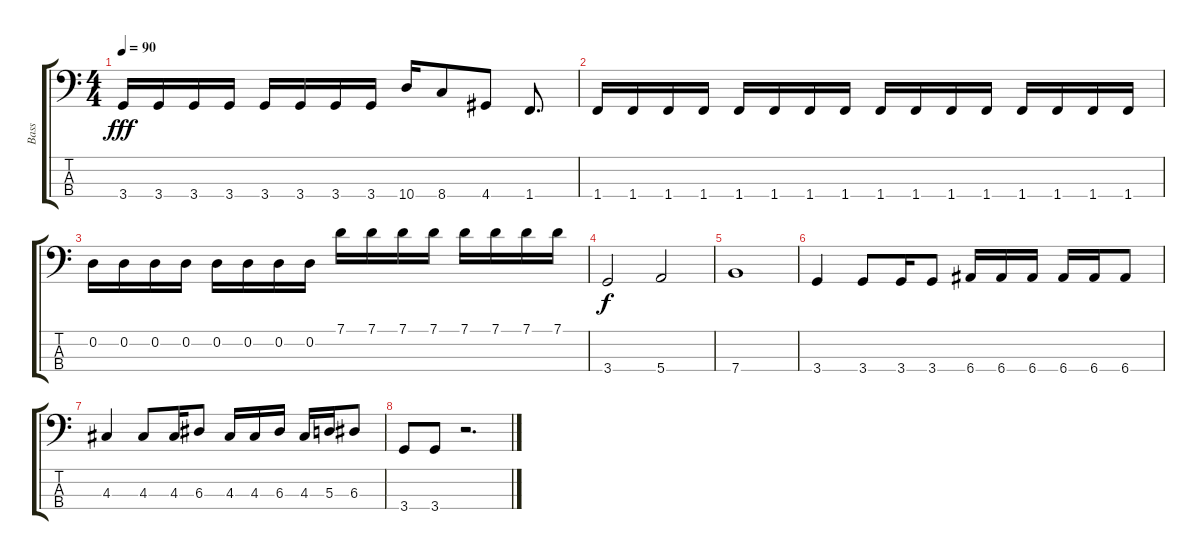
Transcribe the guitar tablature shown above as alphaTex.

\track ("Bass" "Bass") {instrument electricbasspick}
\staff {score tabs}
\tuning (G2 D2 A1 E1) {hide}
\ts (4 4)
\tempo 90
\clef f4
\ks c
3.4.16{dy fff} 3.4.16 3.4.16 3.4.16 3.4.16 3.4.16 3.4.16 3.4.16 10.4.16 8.4.8 4.4.8 1.4.8{d} |
1.4.16 1.4.16 1.4.16 1.4.16 1.4.16 1.4.16 1.4.16 1.4.16 1.4.16 1.4.16 1.4.16 1.4.16 1.4.16 1.4.16 1.4.16 1.4.16 |
0.2.16 0.2.16 0.2.16 0.2.16 0.2.16 0.2.16 0.2.16 0.2.16 7.1.16 7.1.16 7.1.16 7.1.16 7.1.16 7.1.16 7.1.16 7.1.16 |
3.4.2{dy f} 5.4.2 |
7.4.1 |
3.4.4 3.4.8 3.4.16 3.4.8 6.4.16 6.4.16 6.4.16 6.4.16 6.4.16 6.4.8 |
4.3.4 4.3.8 4.3.16 6.3.8 4.3.16 4.3.16 6.3.16 4.3.16 5.3.16 6.3.8 |
3.4.8 3.4.8 r.2{d}
